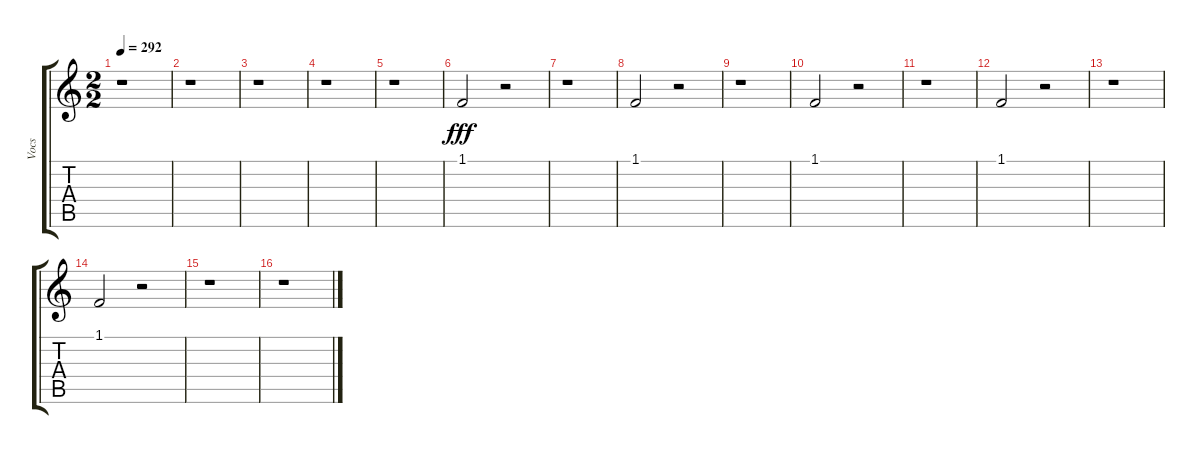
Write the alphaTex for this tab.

\track ("Vocs" "Vocs") {instrument lead3calliope}
\staff {score tabs}
\tuning (E4 B3 G3 D3 A2 E2) {hide}
\ts (2 2)
\tempo 292
\clef g2
\ks c
r.1{dy fff} |
r.1 |
r.1 |
r.1 |
r.1 |
1.1.2 r.2 |
r.1 |
1.1.2 r.2 |
r.1 |
1.1.2 r.2 |
r.1 |
1.1.2 r.2 |
r.1 |
1.1.2 r.2 |
r.1 |
r.1
